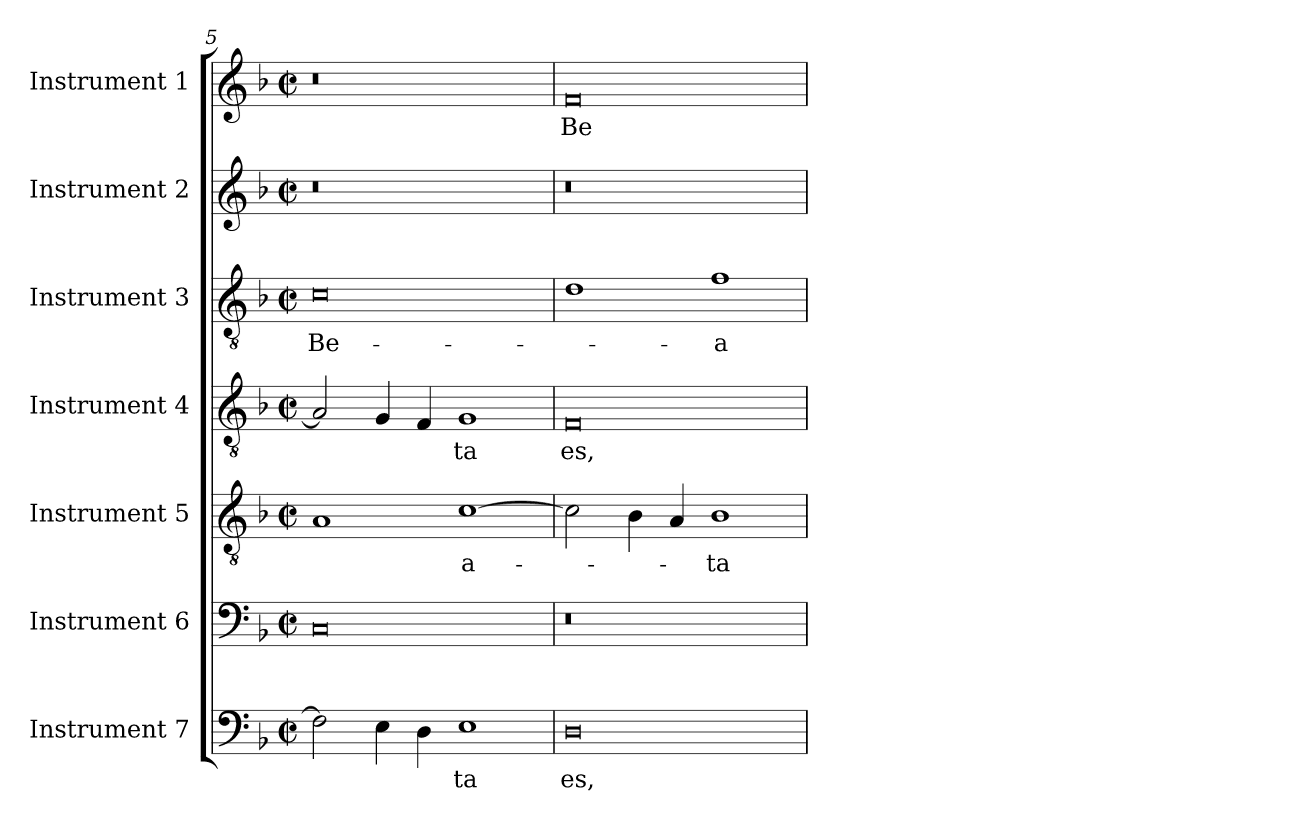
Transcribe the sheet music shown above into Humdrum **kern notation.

**kern	**text	**kern	**kern	**text	**kern	**text	**kern	**text	**kern	**kern	**text
*part7	*part7	*part6	*part5	*part5	*part4	*part4	*part3	*part3	*part2	*part1	*part1
*staff7	*staff7	*staff6	*staff5	*staff5	*staff4	*staff4	*staff3	*staff3	*staff2	*staff1	*staff1
*I"Instrument 7	*	*I"Instrument 6	*I"Instrument 5	*	*I"Instrument 4	*	*I"Instrument 3	*	*I"Instrument 2	*I"Instrument 1	*
*clefF4	*	*clefF4	*clefGv2	*	*clefGv2	*	*clefGv2	*	*clefG2	*clefG2	*
*k[b-]	*	*k[b-]	*k[b-]	*	*k[b-]	*	*k[b-]	*	*k[b-]	*k[b-]	*
*F:	*	*F:	*F:	*	*F:	*	*F:	*	*F:	*F:	*
*M2/2	*	*M2/2	*M2/2	*	*M2/2	*	*M2/2	*	*M2/2	*M2/2	*
*met(c|)	*	*met(c|)	*met(c|)	*	*met(c|)	*	*met(c|)	*	*met(c|)	*met(c|)	*
=5	=5	=5	=5	=5	=5	=5	=5	=5	=5	=5	=5
!	!	!	!	!	!	!	!	!LO:LY:b:cj	!	!	!
2F\]	.	0C	1A	.	2A/]	.	0c	Be-	0r	0r	.
4E\	.	.	.	.	4G/	.	.	.	.	.	.
4D\	.	.	.	.	4F/	.	.	.	.	.	.
!	!LO:LY:b:cj	!	!	!LO:LY:b:cj	!	!LO:LY:b:cj	!	!	!	!	!
1E	-ta	.	[>1c	-a-	1G	-ta	.	.	.	.	.
=6	=6	=6	=6	=6	=6	=6	=6	=6	=6	=6	=6
!	!LO:LY:b:cj	!	!	!	!	!LO:LY:b:cj	!	!	!	!	!LO:LY:b:cj
0D	es,	0r	2c\]	.	0F	es,	1d	.	0r	0f	Be-
.	.	.	4B-\	.	.	.	.	.	.	.	.
.	.	.	4A/	.	.	.	.	.	.	.	.
!	!	!	!	!LO:LY:b:cj	!	!	!	!LO:LY:b:cj	!	!	!
.	.	.	1B-	-ta	.	.	1f	-a-	.	.	.
=	=	=	=	=	=	=	=	=	=	=	=
*-	*-	*-	*-	*-	*-	*-	*-	*-	*-	*-	*-
